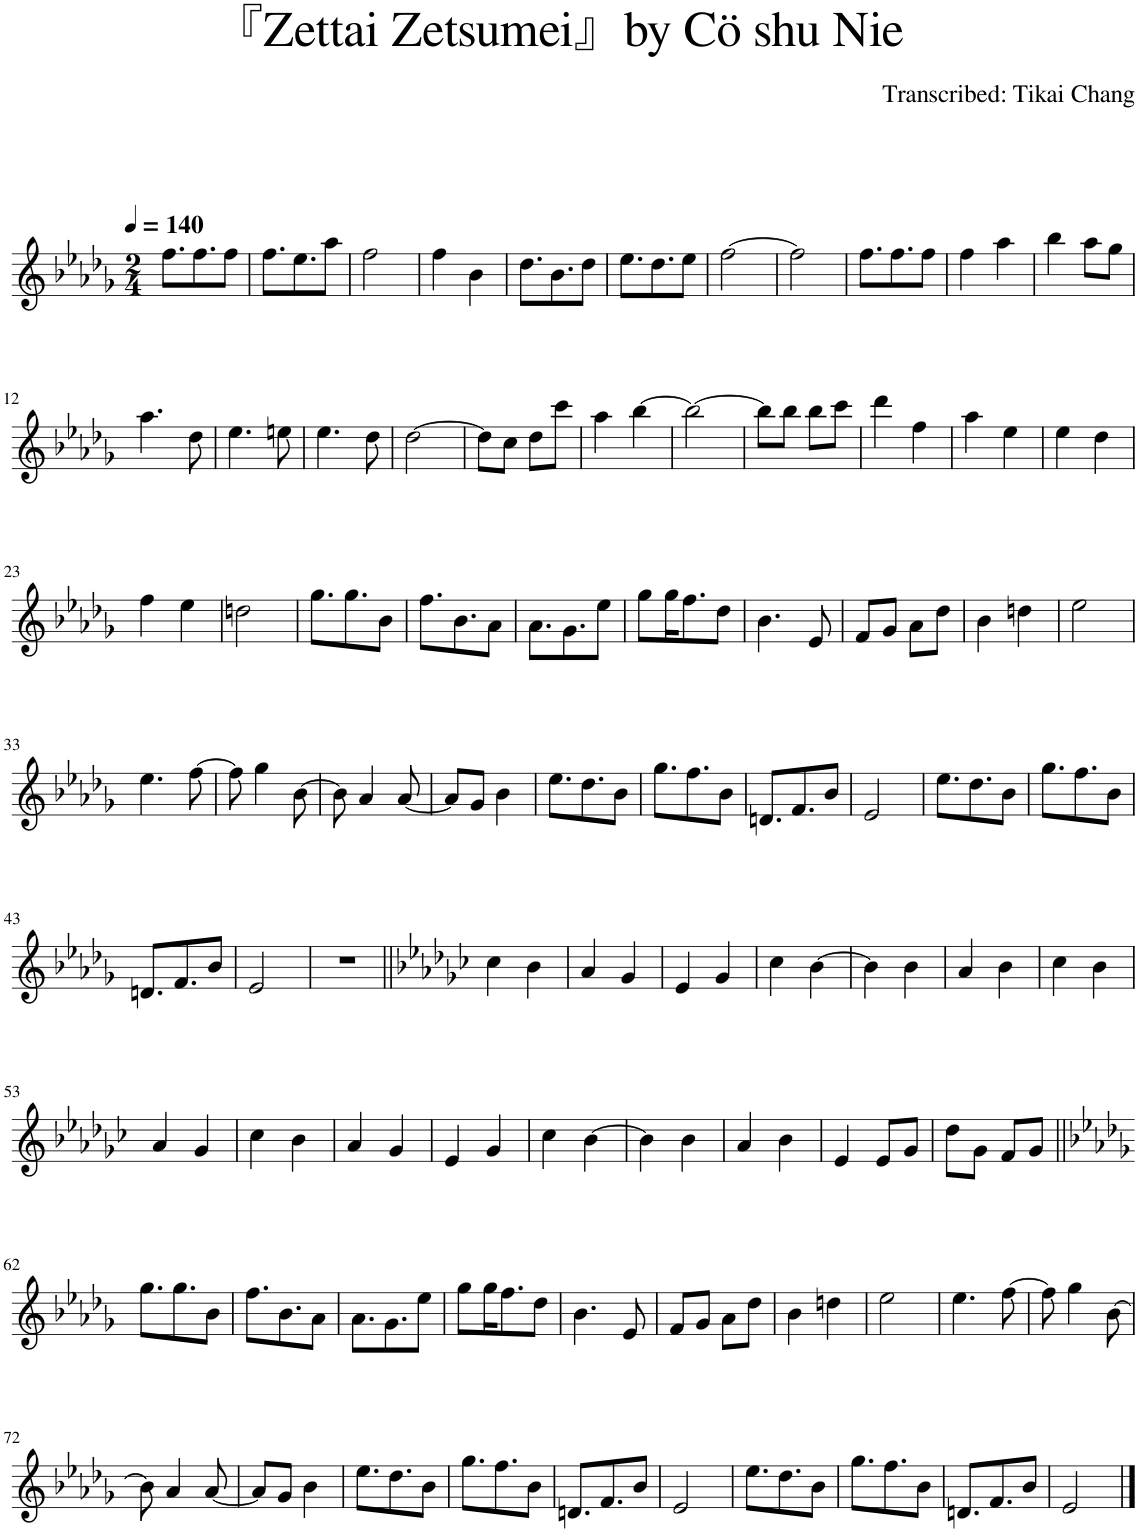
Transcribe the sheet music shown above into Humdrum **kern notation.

**kern
*part1
*staff1
*I"Piano
*I'Pno.
*clefG2
*k[b-e-a-d-g-]
*M2/4
*MM140
=1
8.ff\L
8.ff\
8ff\J
=2
8.ff\L
8.ee-\
8aa-\J
=3
2ff\
=4
4ff\
4b-\
=5
8.dd-\L
8.b-\
8dd-\J
=6
8.ee-\L
8.dd-\
8ee-\J
=7
[2ff\
=8
2ff\]
=9
8.ff\L
8.ff\
8ff\J
=10
4ff\
4aa-\
=11
4bb-\
8aa-\L
8gg-\J
!!LO:LB:g=z
=12
4.aa-\
8dd-\
=13
4.ee-\
8een\
=14
4.ee-\
8dd-\
=15
[2dd-\
=16
8dd-\L]
8cc\J
8dd-\L
8ccc\J
=17
4aa-\
[4bb-\
=18
2bb-\_
=19
8bb-\L]
8bb-\J
8bb-\L
8ccc\J
=20
4ddd-\
4ff\
=21
4aa-\
4ee-\
=22
4ee-\
4dd-\
!!LO:LB:g=z
=23
4ff\
4ee-\
=24
2ddn\
=25
8.gg-\L
8.gg-\
8b-\J
=26
8.ff\L
8.b-\
8a-\J
=27
8.a-\L
8.g-\
8ee-\J
=28
8gg-\L
16gg-\K
8.ff\
8dd-\J
=29
4.b-\
8e-/
=30
8f/L
8g-/J
8a-\L
8dd-\J
=31
4b-\
4ddn\
=32
2ee-\
!!LO:LB:g=z
=33
4.ee-\
[8ff\
=34
8ff\]
4gg-\
[8b-\
=35
8b-\]
4a-/
[8a-/
=36
8a-/L]
8g-/J
4b-\
=37
8.ee-\L
8.dd-\
8b-\J
=38
8.gg-\L
8.ff\
8b-\J
=39
8.dn/L
8.f/
8b-/J
=40
2e-/
=41
8.ee-\L
8.dd-\
8b-\J
=42
8.gg-\L
8.ff\
8b-\J
!!LO:LB:g=z
=43
8.dn/L
8.f/
8b-/J
=44
2e-/
=45
2r
=46||
*k[b-e-a-d-g-c-]
4cc-\
4b-\
=47
4a-/
4g-/
=48
4e-/
4g-/
=49
4cc-\
[4b-\
=50
4b-\]
4b-\
=51
4a-/
4b-\
=52
4cc-\
4b-\
!!LO:LB:g=z
=53
4a-/
4g-/
=54
4cc-\
4b-\
=55
4a-/
4g-/
=56
4e-/
4g-/
=57
4cc-\
[4b-\
=58
4b-\]
4b-\
=59
4a-/
4b-\
=60
4e-/
8e-/L
8g-/J
=61
8dd-\L
8g-\J
8f/L
8g-/J
!!LO:LB:g=z
=62||
*k[b-e-a-d-g-]
8.gg-\L
8.gg-\
8b-\J
=63
8.ff\L
8.b-\
8a-\J
=64
8.a-\L
8.g-\
8ee-\J
=65
8gg-\L
16gg-\K
8.ff\
8dd-\J
=66
4.b-\
8e-/
=67
8f/L
8g-/J
8a-\L
8dd-\J
=68
4b-\
4ddn\
=69
2ee-\
=70
4.ee-\
[8ff\
=71
8ff\]
4gg-\
[8b-\
!!LO:LB:g=z
=72
8b-\]
4a-/
[8a-/
=73
8a-/L]
8g-/J
4b-\
=74
8.ee-\L
8.dd-\
8b-\J
=75
8.gg-\L
8.ff\
8b-\J
=76
8.dn/L
8.f/
8b-/J
=77
2e-/
=78
8.ee-\L
8.dd-\
8b-\J
=79
8.gg-\L
8.ff\
8b-\J
=80
8.dn/L
8.f/
8b-/J
=81
2e-/
==
*-
